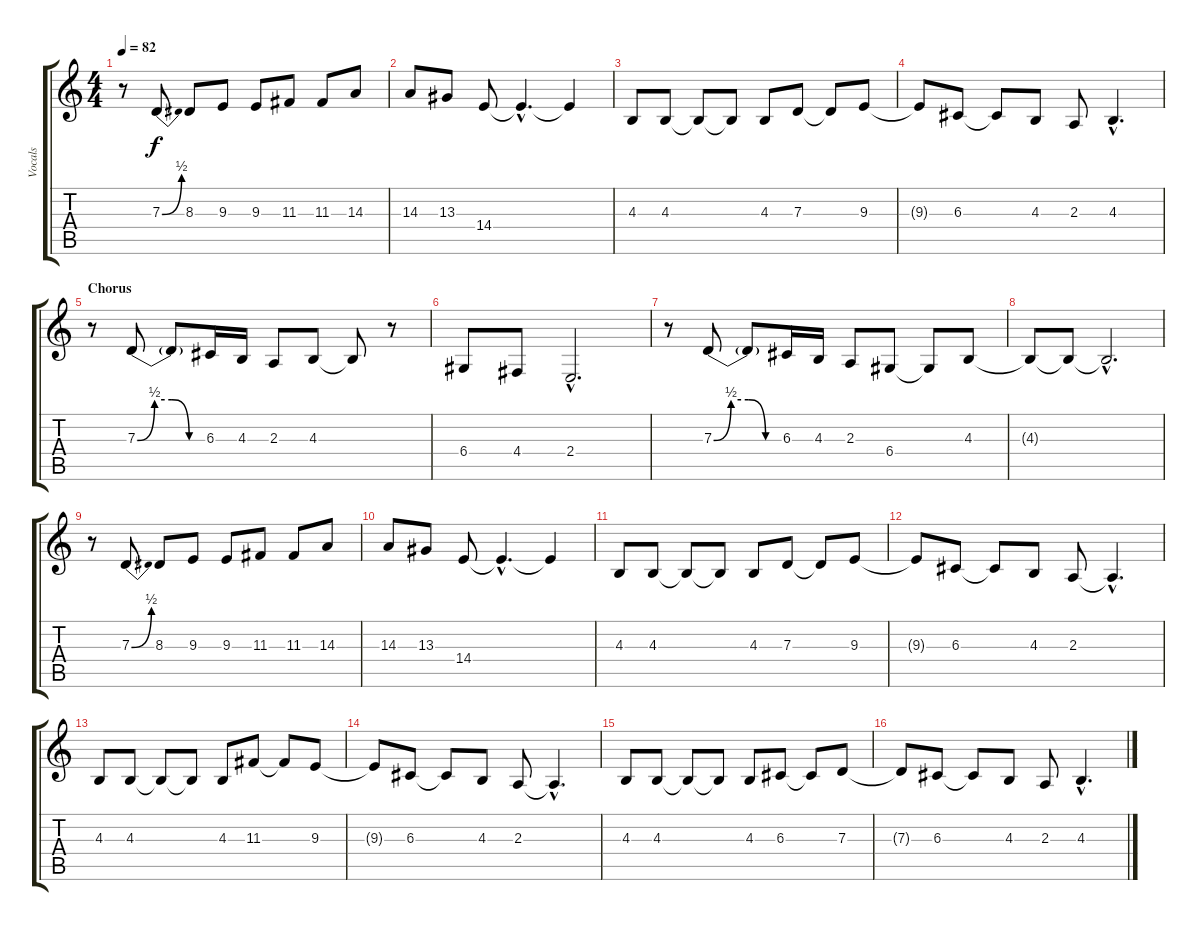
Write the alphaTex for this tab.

\track ("Vocals" "Vocals") {instrument oboe}
\staff {score tabs}
\tuning (E4 B3 G3 D3 A2 E2) {hide}
\ts (4 4)
\tempo 82
\clef g2
\ks c
r.8{dy f} 7.3{be (bend 0 0 60 2)}.8 8.3.8 9.3.8 9.3.8 11.3.8 11.3.8 14.3.8 |
14.3.8 13.3.8 14.4.8 14.4{hac t}.4{d} 14.4{t}.4 |
4.3.8 4.3.8 4.3{t}.8 4.3{t}.8 4.3.8 7.3.8 7.3{t}.8 9.3.8 |
9.3{t}.8 6.3.8 6.3{t}.8 4.3.8 2.3.8 4.3{hac}.4{d} |
\section ("" "Chorus")
r.8 7.3{be (custom 0 0 15 2 30 2 45 0 60 0)}.8 7.3{t}.8 6.3.16 4.3.16 2.3.8 4.3.8 4.3{t}.8 r.8 |
6.4.8 4.4.8 2.4{hac}.2{d} |
r.8 7.3{be (custom 0 0 15 2 30 2 45 0 60 0)}.8 7.3{t}.8 6.3.16 4.3.16 2.3.8 6.4.8 6.4{t}.8 4.3.8 |
4.3{t}.8 4.3{t}.8 4.3{hac t}.2{d} |
r.8 7.3{be (bend 0 0 60 2)}.8 8.3.8 9.3.8 9.3.8 11.3.8 11.3.8 14.3.8 |
14.3.8 13.3.8 14.4.8 14.4{hac t}.4{d} 14.4{t}.4 |
4.3.8 4.3.8 4.3{t}.8 4.3{t}.8 4.3.8 7.3.8 7.3{t}.8 9.3.8 |
9.3{t}.8 6.3.8 6.3{t}.8 4.3.8 2.3.8 2.3{hac t}.4{d} |
4.3.8 4.3.8 4.3{t}.8 4.3{t}.8 4.3.8 11.3.8 11.3{t}.8 9.3.8 |
9.3{t}.8 6.3.8 6.3{t}.8 4.3.8 2.3.8 2.3{hac t}.4{d} |
4.3.8 4.3.8 4.3{t}.8 4.3{t}.8 4.3.8 6.3.8 6.3{t}.8 7.3.8 |
7.3{t}.8 6.3.8 6.3{t}.8 4.3.8 2.3.8 4.3{hac}.4{d}
